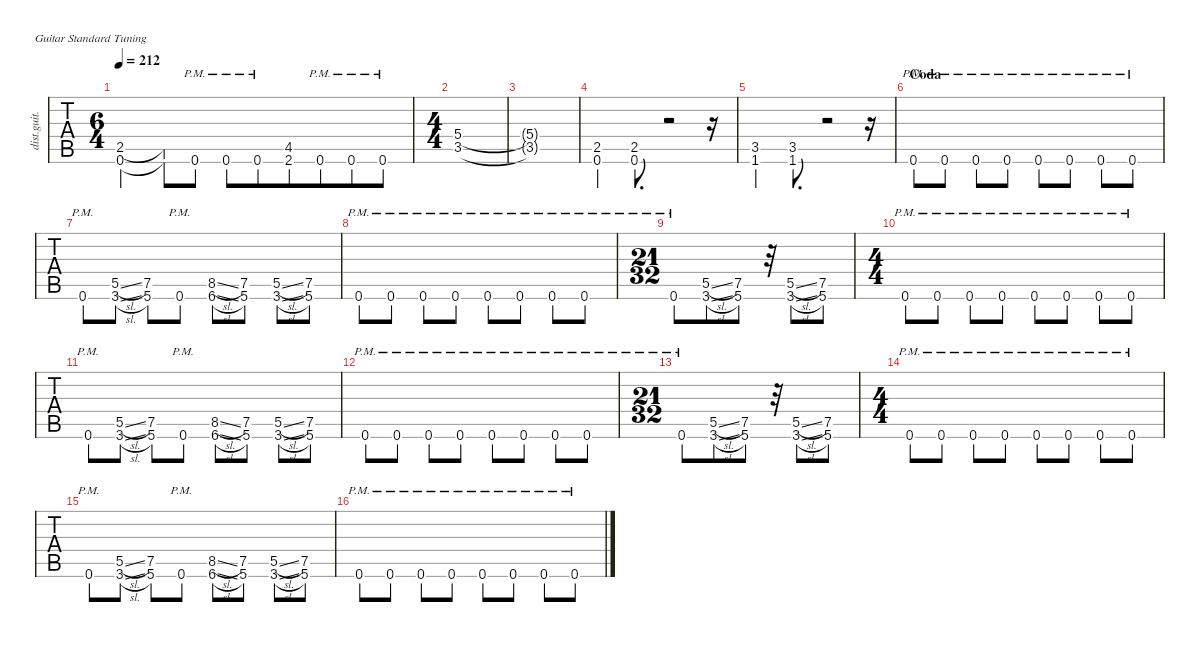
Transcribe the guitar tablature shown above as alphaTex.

\defaultSystemsLayout 4
\hideDynamics
\bracketExtendMode nobrackets
\track ("Rhythm Guitar (Kirk)" "dist.guit.") {defaultSystemsLayout 4 multiBarRest instrument distortionguitar}
\staff {tabs}
\tuning (E4 B3 G3 D3 A2 E2)
\ts (6 4)
\beaming (8 6 6)
\tempo 212
\clef g2
\scale
0.201894
\ks c
(0.6 2.5).2{dy f} (0.6{t} 2.5{t}).8 0.6{pm}.8 0.6{pm}.8 0.6{pm}.8 (2.6{acc #} 4.5{acc #}).8 0.6{pm}.8 0.6{pm}.8 0.6{pm}.8 |
\ts (4 4)
\beaming (8 2 2 2 2)
\scale
0.201894 (3.5 5.4).1 |
\scale
0.186907 (5.4{t} 3.5{t}).1 |
\scale
0.212264 (0.6{st} 2.5{st}).4{dy mf} (0.6 2.5).8{d} r.2 r.16 |
\scale
0.197041 (1.6{st} 3.5{st}).4 (1.6 3.5).8{d} r.2 r.16 |
\section ("" "Coda")
\scale
0.242183 0.6{pm}.8 0.6{pm}.8 0.6{pm}.8 0.6{pm}.8 0.6{pm}.8 0.6{pm}.8 0.6{pm}.8 0.6{pm}.8 |
\scale
0.242183 0.6{pm}.8 (3.6{sl} 5.5{sl}).8 (7.5 5.6).8 0.6{pm}.8 (6.6{sl acc #} 8.5{sl}).8 (7.5 5.6).8 (3.6{sl} 5.5{sl}).8 (7.5 5.6).8 |
\scale
0.254557 0.6{pm}.8 0.6{pm}.8 0.6{pm}.8 0.6{pm}.8 0.6{pm}.8 0.6{pm}.8 0.6{pm}.8 0.6{pm}.8 |
\ts (21 32)
\beaming (8 3 2)
\scale
0.261077 0.6{pm}.8 (3.6{sl} 5.5{sl}).8 (7.5 5.6).8 r.32 (3.6{sl} 5.5{sl}).8 (7.5 5.6).8 |
\ts (4 4)
\beaming (8 2 2 2 2)
\scale
0.25071 0.6{pm}.8 0.6{pm}.8 0.6{pm}.8 0.6{pm}.8 0.6{pm}.8 0.6{pm}.8 0.6{pm}.8 0.6{pm}.8 |
\scale
0.231891 0.6{pm}.8 (3.6{sl} 5.5{sl}).8 (7.5 5.6).8 0.6{pm}.8 (6.6{sl acc #} 8.5{sl}).8 (7.5 5.6).8 (3.6{sl} 5.5{sl}).8 (7.5 5.6).8 |
\scale
0.255428 0.6{pm}.8 0.6{pm}.8 0.6{pm}.8 0.6{pm}.8 0.6{pm}.8 0.6{pm}.8 0.6{pm}.8 0.6{pm}.8 |
\ts (21 32)
\beaming (8 3 2)
\scale
0.26197 0.6{pm}.8 (3.6{sl} 5.5{sl}).8 (7.5 5.6).8 r.32 (3.6{sl} 5.5{sl}).8 (7.5 5.6).8 |
\ts (4 4)
\beaming (8 2 2 2 2)
\scale
0.25071 0.6{pm}.8 0.6{pm}.8 0.6{pm}.8 0.6{pm}.8 0.6{pm}.8 0.6{pm}.8 0.6{pm}.8 0.6{pm}.8 |
\scale
0.231891 0.6{pm}.8 (3.6{sl} 5.5{sl}).8 (7.5 5.6).8 0.6{pm}.8 (6.6{sl acc #} 8.5{sl}).8 (7.5 5.6).8 (3.6{sl} 5.5{sl}).8 (7.5 5.6).8 |
\scale
0.255428 0.6{pm}.8 0.6{pm}.8 0.6{pm}.8 0.6{pm}.8 0.6{pm}.8 0.6{pm}.8 0.6{pm}.8 0.6{pm}.8
